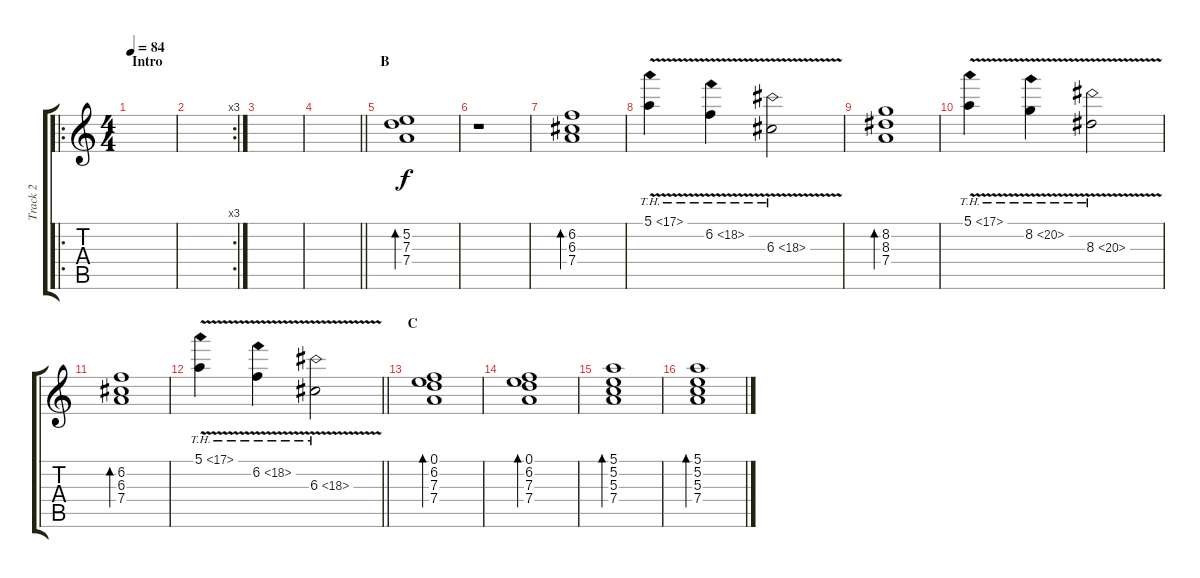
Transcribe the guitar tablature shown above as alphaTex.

\track ("Track 2" "Track 2") {instrument acousticguitarsteel}
\staff {score tabs}
\tuning (E4 B3 G3 D3 A2 E2) {hide}
\ro
\ts (4 4)
\section ("" "Intro")
\tempo 84
\clef g2
\ks c
|
\rc 3
|
|
\barLineRight lightlight
|
\section ("" "B")
(5.2 7.3 7.4).1{bd 60} |
r.1 |
(6.2 6.3 7.4).1{bd 60} |
5.1{th 12 v}.4 6.2{th 12 v}.4 6.3{th 12 v}.2 |
(8.2 8.3 7.4).1{bd 60} |
5.1{th 12 v}.4 8.2{th 12 v}.4 8.3{th 12 v}.2 |
(6.2 6.3 7.4).1{bd 60} |
\barLineRight lightlight
5.1{th 12 v}.4 6.2{th 12 v}.4 6.3{th 12 v}.2 |
\section ("" "C")
(0.1 6.2 7.3 7.4).1{bd 60} |
(0.1 6.2 7.3 7.4).1{bd 60} |
(5.1 5.2 5.3 7.4).1{bd 60} |
(5.1 5.2 5.3 7.4).1{bd 60}
